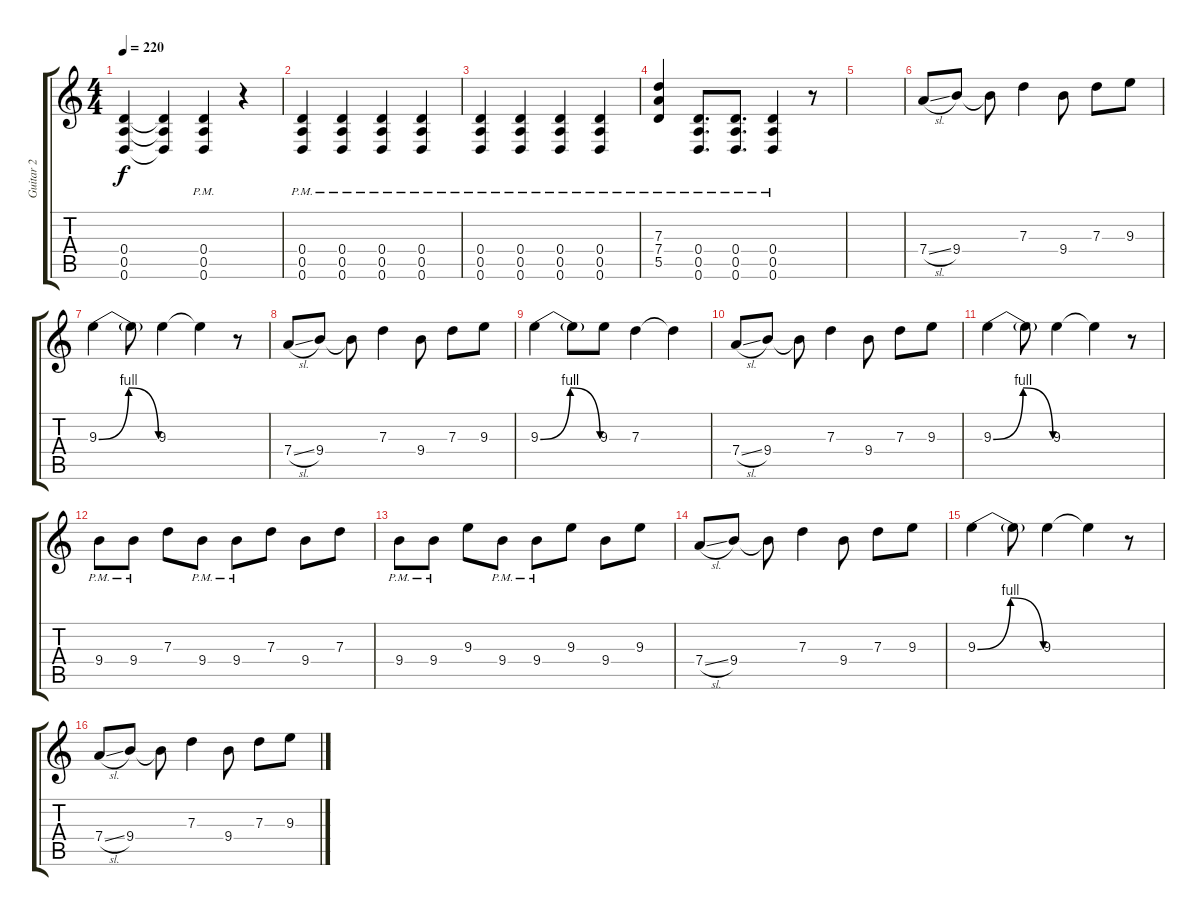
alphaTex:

\track ("Guitar 2" "Guitar 2") {instrument distortionguitar}
\staff {score tabs}
\tuning (E4 B3 G3 D3 A2 D2) {hide}
\ts (4 4)
\tempo 220
\clef g2
\ks c
(0.4 0.5 0.6).4{dy f} (0.4{t} 0.5{t} 0.6{t}).4 (0.4{pm} 0.5{pm} 0.6{pm}).4 r.4 |
(0.4{pm} 0.5{pm} 0.6{pm}).4 (0.4{pm} 0.5{pm} 0.6{pm}).4 (0.4{pm} 0.5{pm} 0.6{pm}).4 (0.4{pm} 0.5{pm} 0.6{pm}).4 |
(0.4{pm} 0.5{pm} 0.6{pm}).4 (0.4{pm} 0.5{pm} 0.6{pm}).4 (0.4{pm} 0.5{pm} 0.6{pm}).4 (0.4{pm} 0.5{pm} 0.6{pm}).4 |
(7.3{pm} 7.4{pm} 5.5{pm}).4 (0.4{pm} 0.5{pm} 0.6{pm}).8{d} (0.4{pm} 0.5{pm} 0.6{pm}).8{d} (0.4{pm} 0.5{pm} 0.6{pm}).4 r.8 |
|
7.4{sl}.8 9.4.8 9.4{t}.8 7.3.4 9.4.8 7.3.8 9.3.8 |
9.3{be (bendrelease 0 0 39 4 45 4 60 0)}.4 9.3{t}.8 9.3.4 9.3{t}.4 r.8 |
7.4{sl}.8 9.4.8 9.4{t}.8 7.3.4 9.4.8 7.3.8 9.3.8 |
9.3{be (bendrelease 0 0 39 4 45 4 60 0)}.4 9.3{t}.8 9.3.8 7.3.4 7.3{t}.4 |
7.4{sl}.8 9.4.8 9.4{t}.8 7.3.4 9.4.8 7.3.8 9.3.8 |
9.3{be (bendrelease 0 0 39 4 45 4 60 0)}.4 9.3{t}.8 9.3.4 9.3{t}.4 r.8 |
9.4{pm}.8 9.4{pm}.8 7.3.8 9.4{pm}.8 9.4{pm}.8 7.3.8 9.4.8 7.3.8 |
9.4{pm}.8 9.4{pm}.8 9.3.8 9.4{pm}.8 9.4{pm}.8 9.3.8 9.4.8 9.3.8 |
7.4{sl}.8 9.4.8 9.4{t}.8 7.3.4 9.4.8 7.3.8 9.3.8 |
9.3{be (bendrelease 0 0 39 4 45 4 60 0)}.4 9.3{t}.8 9.3.4 9.3{t}.4 r.8 |
7.4{sl}.8 9.4.8 9.4{t}.8 7.3.4 9.4.8 7.3.8 9.3.8
